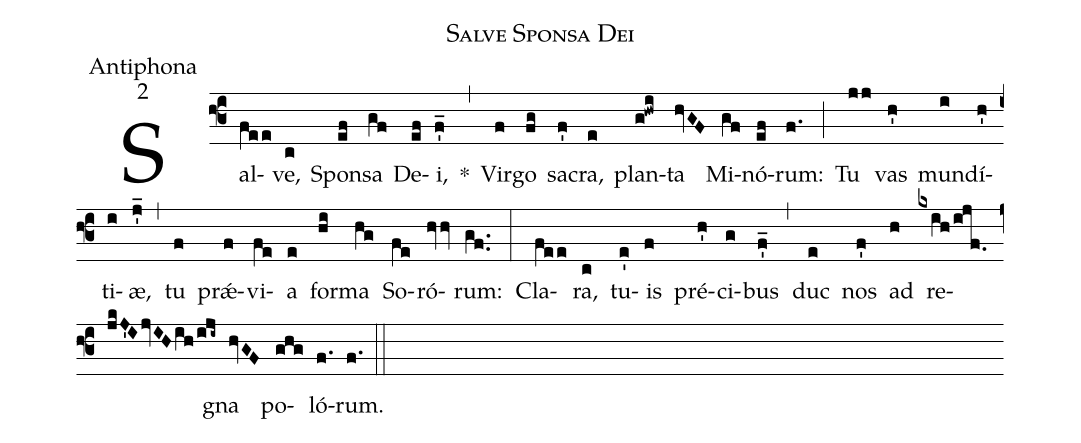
name:Salve Sponsa Dei;
office-part:Antiphona;
mode:2;
%%
(f3) Sal(fee)ve,(c) Spon(ef)sa(gf) De(ef)i,(f'_) *(,) Vir(f)go(fg) sa(f')cra,(e) plan(g!hwi)ta(hvGF) Mi(gf)nó(ef)rum:(f.) (;) Tu(jj) vas(h') mun(i)dí(h')ti(i)æ,(j'_) (,) tu(f) prǽ(f)vi(fe)a(e) for(hi)ma(hg) So(fe)ró(hvhv)rum:(gf..) (:) Cla(fee)ra,(c) tu(e')is(f) pré(h')ci(g)bus(f'_) (,) duc(e) nos(f') ad(h) re(kxih/ijf./jkJ'IjvIHih/iji~)gna(hvGF) po(ghg)ló(f.)rum.(f.) (::)
